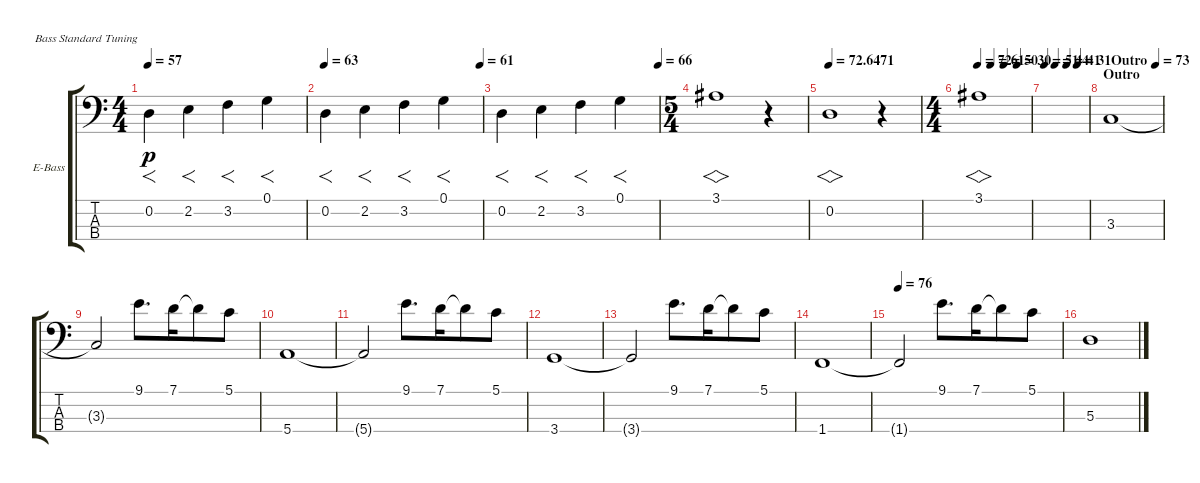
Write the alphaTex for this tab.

\defaultSystemsLayout 4
\bracketExtendMode groupsimilarinstruments
\firstSystemTrackNameOrientation horizontal
\otherSystemsTrackNameOrientation horizontal
\track ("Bass" "E-Bass") {instrument electricbassfinger}
\staff {score tabs}
\tuning (G2 D2 A1 E1)
\ts (4 4)
\tempo 57
\clef f4
\ks aminor
0.2.4{f dy p} 2.2.4{f} 3.2.4{f} 0.1.4{f} |
\tempo 63
\tempo (61 0.989011)
0.2.4{f} 2.2.4{f} 3.2.4{f} 0.1.4{f} |
\tempo (66 1)
0.2.4{f} 2.2.4{f} 3.2.4{f} 0.1.4{f} |
\ts (5 4)
\beaming (8 4 4 2)
3.1.1{vs} r.4 |
\tempo
72.6471 0.2.1{vs} r.4 |
\ts (4 4)
\tempo 72
\tempo (61 0.25)
\tempo (50 0.5)
\tempo (30 0.75)
3.1.1{vs} |
\tempo (51 0.00625)
\tempo (44 0.24375)
\tempo (41 0.5125)
\tempo (31 0.75)
|
\section ("" "Outro")
\tempo (73 "Outro")
3.3.1 |
3.3{t}.2 9.1.8{d} 7.1.16 7.1{t}.8 5.1.8 |
5.4.1 |
5.4{t}.2 9.1.8{d} 7.1.16 7.1{t}.8 5.1.8 |
3.4.1 |
3.4{t}.2 9.1.8{d} 7.1.16 7.1{t}.8 5.1.8 |
1.4.1 |
\tempo 76
1.4{t}.2 9.1.8{d} 7.1.16 7.1{t}.8 5.1.8 |
5.3.1
